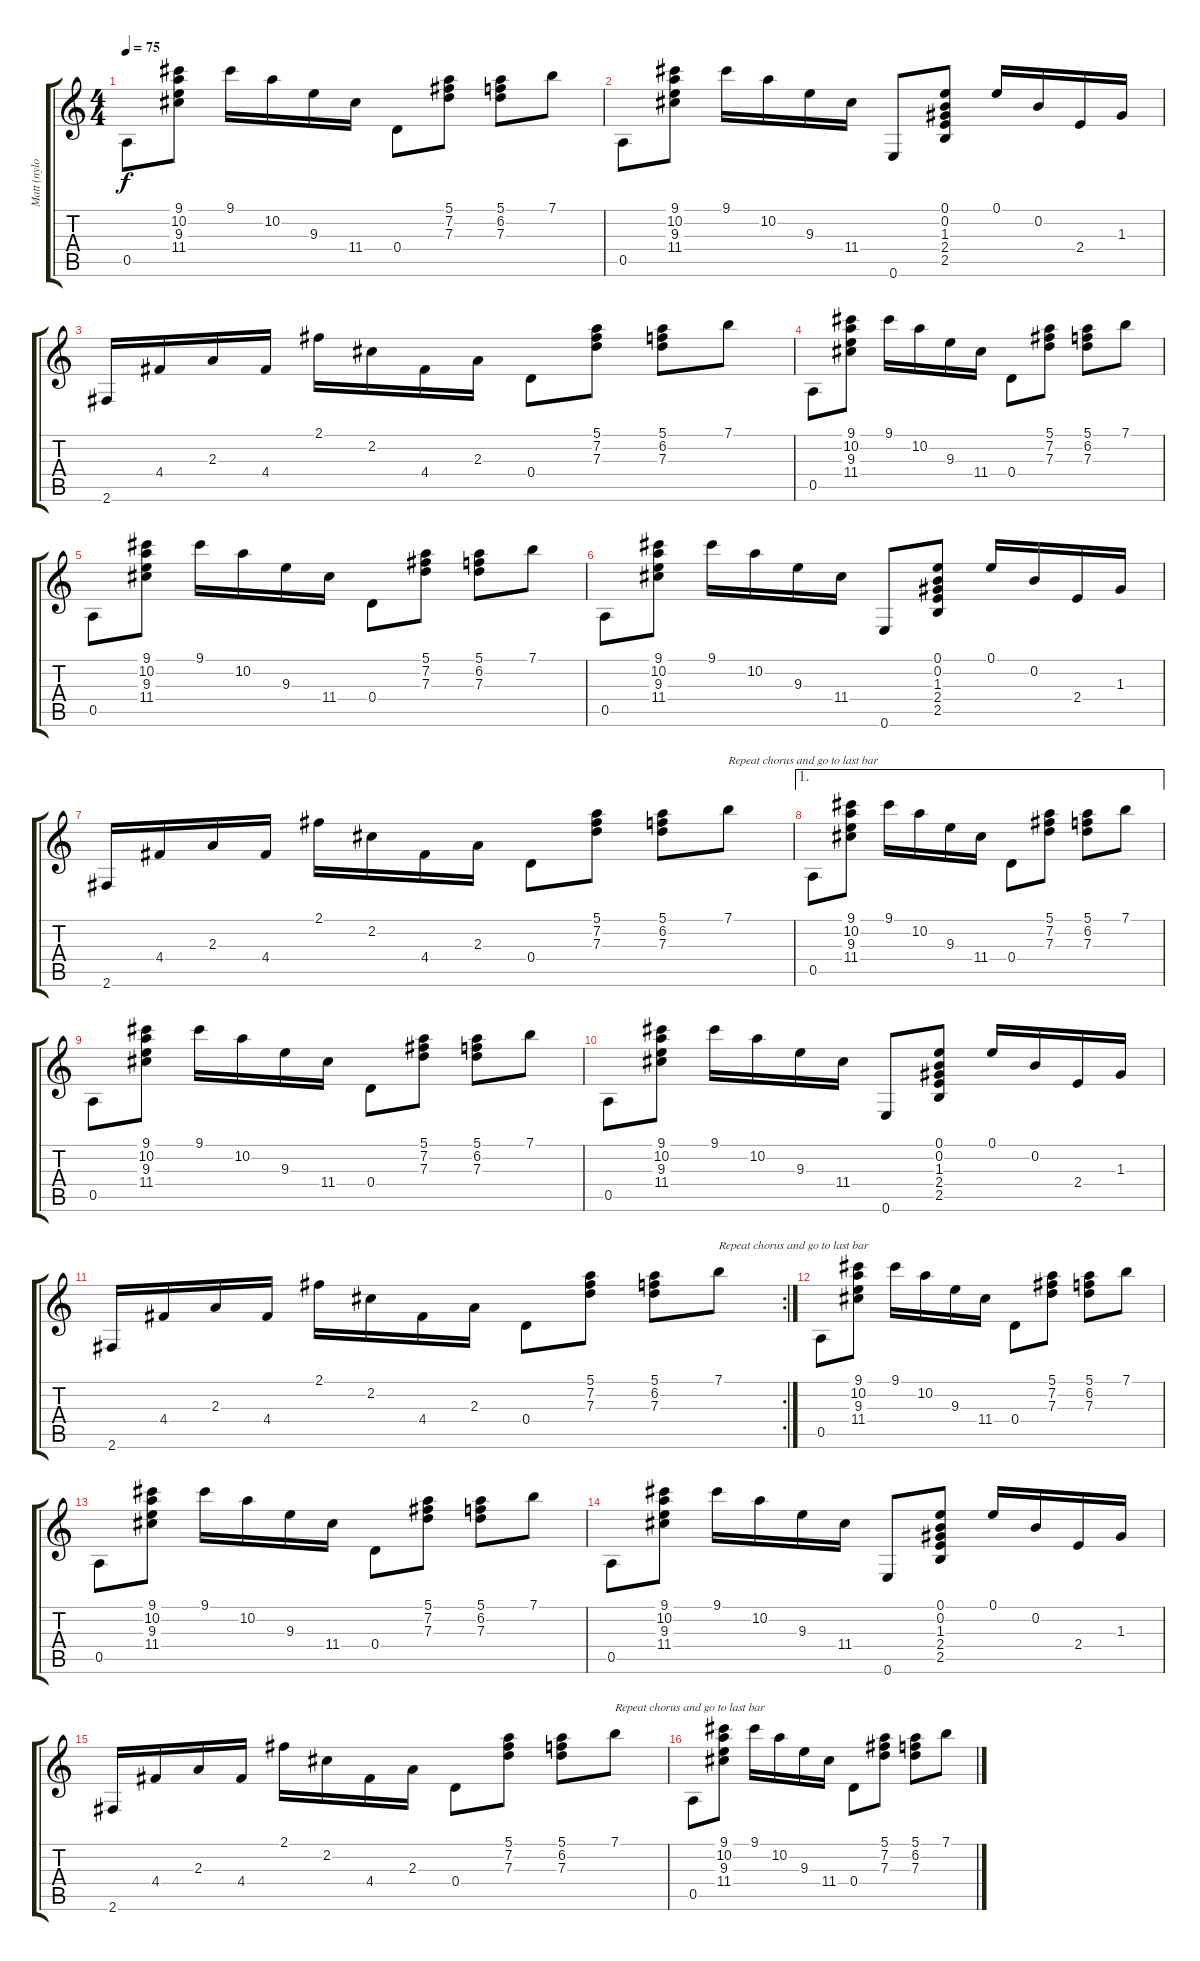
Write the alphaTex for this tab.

\track ("Matt (nylon guitar)" "Matt (nylo") {instrument acousticguitarnylon}
\staff {score tabs}
\tuning (E4 B3 G3 D3 A2 E2) {hide}
\ts (4 4)
\tempo 75
\clef g2
\ks c
0.5.8{dy f} (9.1 10.2 9.3 11.4).8 9.1.16 10.2.16 9.3.16 11.4.16 0.4.8 (5.1 7.2 7.3).8 (5.1 6.2 7.3).8 7.1.8 |
0.5.8 (9.1 10.2 9.3 11.4).8 9.1.16 10.2.16 9.3.16 11.4.16 0.6.8 (0.1 0.2 1.3 2.4 2.5).8 0.1.16 0.2.16 2.4.16 1.3.16 |
2.6.16 4.4.16 2.3.16 4.4.16 2.1.16 2.2.16 4.4.16 2.3.16 0.4.8 (5.1 7.2 7.3).8 (5.1 6.2 7.3).8 7.1.8 |
0.5.8 (9.1 10.2 9.3 11.4).8 9.1.16 10.2.16 9.3.16 11.4.16 0.4.8 (5.1 7.2 7.3).8 (5.1 6.2 7.3).8 7.1.8 |
0.5.8 (9.1 10.2 9.3 11.4).8 9.1.16 10.2.16 9.3.16 11.4.16 0.4.8 (5.1 7.2 7.3).8 (5.1 6.2 7.3).8 7.1.8 |
0.5.8 (9.1 10.2 9.3 11.4).8 9.1.16 10.2.16 9.3.16 11.4.16 0.6.8 (0.1 0.2 1.3 2.4 2.5).8 0.1.16 0.2.16 2.4.16 1.3.16 |
2.6.16 4.4.16 2.3.16 4.4.16 2.1.16 2.2.16 4.4.16 2.3.16 0.4.8 (5.1 7.2 7.3).8 (5.1 6.2 7.3).8 7.1.8{txt "Repeat chorus and go to last bar"} |
\ae 1
0.5.8 (9.1 10.2 9.3 11.4).8 9.1.16 10.2.16 9.3.16 11.4.16 0.4.8 (5.1 7.2 7.3).8 (5.1 6.2 7.3).8 7.1.8 |
0.5.8 (9.1 10.2 9.3 11.4).8 9.1.16 10.2.16 9.3.16 11.4.16 0.4.8 (5.1 7.2 7.3).8 (5.1 6.2 7.3).8 7.1.8 |
0.5.8 (9.1 10.2 9.3 11.4).8 9.1.16 10.2.16 9.3.16 11.4.16 0.6.8 (0.1 0.2 1.3 2.4 2.5).8 0.1.16 0.2.16 2.4.16 1.3.16 |
\rc 2
2.6.16 4.4.16 2.3.16 4.4.16 2.1.16 2.2.16 4.4.16 2.3.16 0.4.8 (5.1 7.2 7.3).8 (5.1 6.2 7.3).8 7.1.8{txt "Repeat chorus and go to last bar"} |
0.5.8 (9.1 10.2 9.3 11.4).8 9.1.16 10.2.16 9.3.16 11.4.16 0.4.8 (5.1 7.2 7.3).8 (5.1 6.2 7.3).8 7.1.8 |
0.5.8 (9.1 10.2 9.3 11.4).8 9.1.16 10.2.16 9.3.16 11.4.16 0.4.8 (5.1 7.2 7.3).8 (5.1 6.2 7.3).8 7.1.8 |
0.5.8 (9.1 10.2 9.3 11.4).8 9.1.16 10.2.16 9.3.16 11.4.16 0.6.8 (0.1 0.2 1.3 2.4 2.5).8 0.1.16 0.2.16 2.4.16 1.3.16 |
2.6.16 4.4.16 2.3.16 4.4.16 2.1.16 2.2.16 4.4.16 2.3.16 0.4.8 (5.1 7.2 7.3).8 (5.1 6.2 7.3).8 7.1.8{txt "Repeat chorus and go to last bar"} |
0.5.8 (9.1 10.2 9.3 11.4).8 9.1.16 10.2.16 9.3.16 11.4.16 0.4.8 (5.1 7.2 7.3).8 (5.1 6.2 7.3).8 7.1.8
